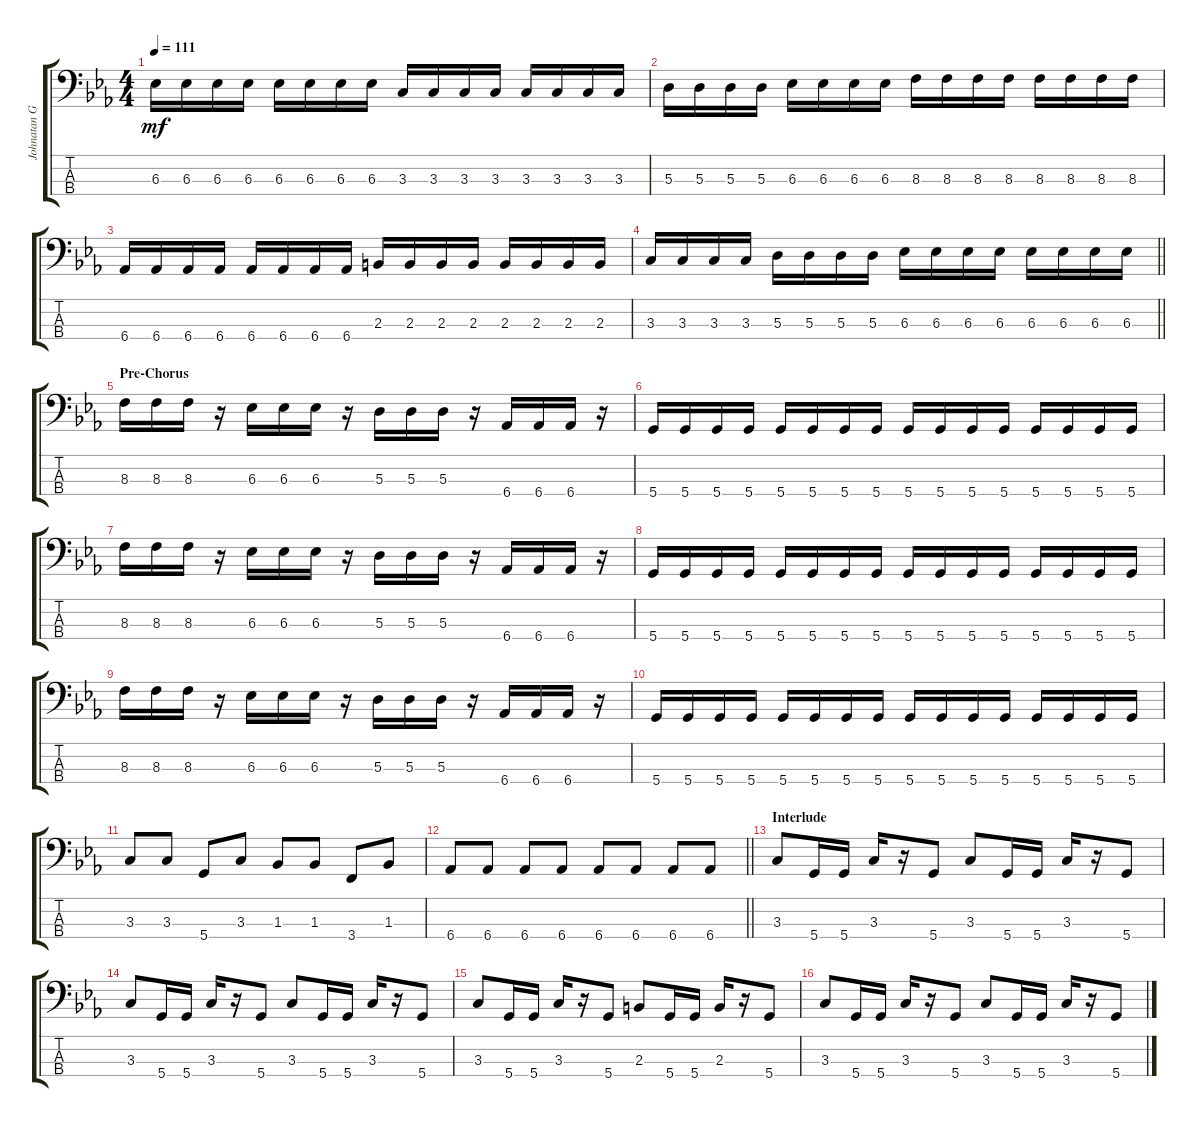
\track ("Johnatan Gallant (Bass)" "Johnatan G") {instrument electricbassfinger}
\staff {score tabs}
\tuning (G2 D2 A1 D1) {hide}
\ts (4 4)
\tempo 111
\clef f4
\ks cminor
6.3.16{dy mf} 6.3.16 6.3.16 6.3.16 6.3.16 6.3.16 6.3.16 6.3.16 3.3.16 3.3.16 3.3.16 3.3.16 3.3.16 3.3.16 3.3.16 3.3.16 |
5.3.16 5.3.16 5.3.16 5.3.16 6.3.16 6.3.16 6.3.16 6.3.16 8.3.16 8.3.16 8.3.16 8.3.16 8.3.16 8.3.16 8.3.16 8.3.16 |
6.4.16 6.4.16 6.4.16 6.4.16 6.4.16 6.4.16 6.4.16 6.4.16 2.3.16 2.3.16 2.3.16 2.3.16 2.3.16 2.3.16 2.3.16 2.3.16 |
\barLineRight lightlight
3.3.16 3.3.16 3.3.16 3.3.16 5.3.16 5.3.16 5.3.16 5.3.16 6.3.16 6.3.16 6.3.16 6.3.16 6.3.16 6.3.16 6.3.16 6.3.16 |
\section ("" "Pre-Chorus")
8.3.16 8.3.16 8.3.16 r.16 6.3.16 6.3.16 6.3.16 r.16 5.3.16 5.3.16 5.3.16 r.16 6.4.16 6.4.16 6.4.16 r.16 |
5.4.16 5.4.16 5.4.16 5.4.16 5.4.16 5.4.16 5.4.16 5.4.16 5.4.16 5.4.16 5.4.16 5.4.16 5.4.16 5.4.16 5.4.16 5.4.16 |
8.3.16 8.3.16 8.3.16 r.16 6.3.16 6.3.16 6.3.16 r.16 5.3.16 5.3.16 5.3.16 r.16 6.4.16 6.4.16 6.4.16 r.16 |
5.4.16 5.4.16 5.4.16 5.4.16 5.4.16 5.4.16 5.4.16 5.4.16 5.4.16 5.4.16 5.4.16 5.4.16 5.4.16 5.4.16 5.4.16 5.4.16 |
8.3.16 8.3.16 8.3.16 r.16 6.3.16 6.3.16 6.3.16 r.16 5.3.16 5.3.16 5.3.16 r.16 6.4.16 6.4.16 6.4.16 r.16 |
5.4.16 5.4.16 5.4.16 5.4.16 5.4.16 5.4.16 5.4.16 5.4.16 5.4.16 5.4.16 5.4.16 5.4.16 5.4.16 5.4.16 5.4.16 5.4.16 |
3.3.8 3.3.8 5.4.8 3.3.8 1.3.8 1.3.8 3.4.8 1.3.8 |
\barLineRight lightlight
6.4.8 6.4.8 6.4.8 6.4.8 6.4.8 6.4.8 6.4.8 6.4.8 |
\section ("" "Interlude")
3.3.8 5.4.16 5.4.16 3.3.16 r.16 5.4.8 3.3.8 5.4.16 5.4.16 3.3.16 r.16 5.4.8 |
3.3.8 5.4.16 5.4.16 3.3.16 r.16 5.4.8 3.3.8 5.4.16 5.4.16 3.3.16 r.16 5.4.8 |
3.3.8 5.4.16 5.4.16 3.3.16 r.16 5.4.8 2.3.8 5.4.16 5.4.16 2.3.16 r.16 5.4.8 |
3.3.8 5.4.16 5.4.16 3.3.16 r.16 5.4.8 3.3.8 5.4.16 5.4.16 3.3.16 r.16 5.4.8
